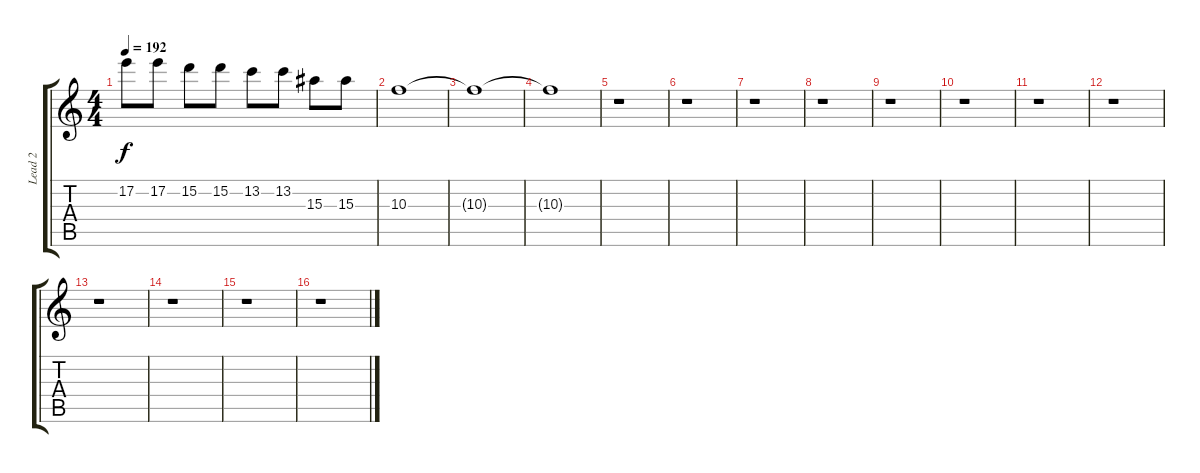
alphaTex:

\track ("Lead 2" "Lead 2") {instrument distortionguitar}
\staff {score tabs}
\tuning (E4 B3 G3 D3 A2 E2) {hide}
\ts (4 4)
\tempo 192
\clef g2
\ks c
17.2.8{dy f} 17.2.8 15.2.8 15.2.8 13.2.8 13.2.8 15.3.8 15.3.8 |
10.3.1 |
10.3{t}.1 |
10.3{t}.1 |
r.1 |
r.1 |
r.1 |
r.1 |
r.1 |
r.1 |
r.1 |
r.1 |
r.1 |
r.1 |
r.1 |
r.1
